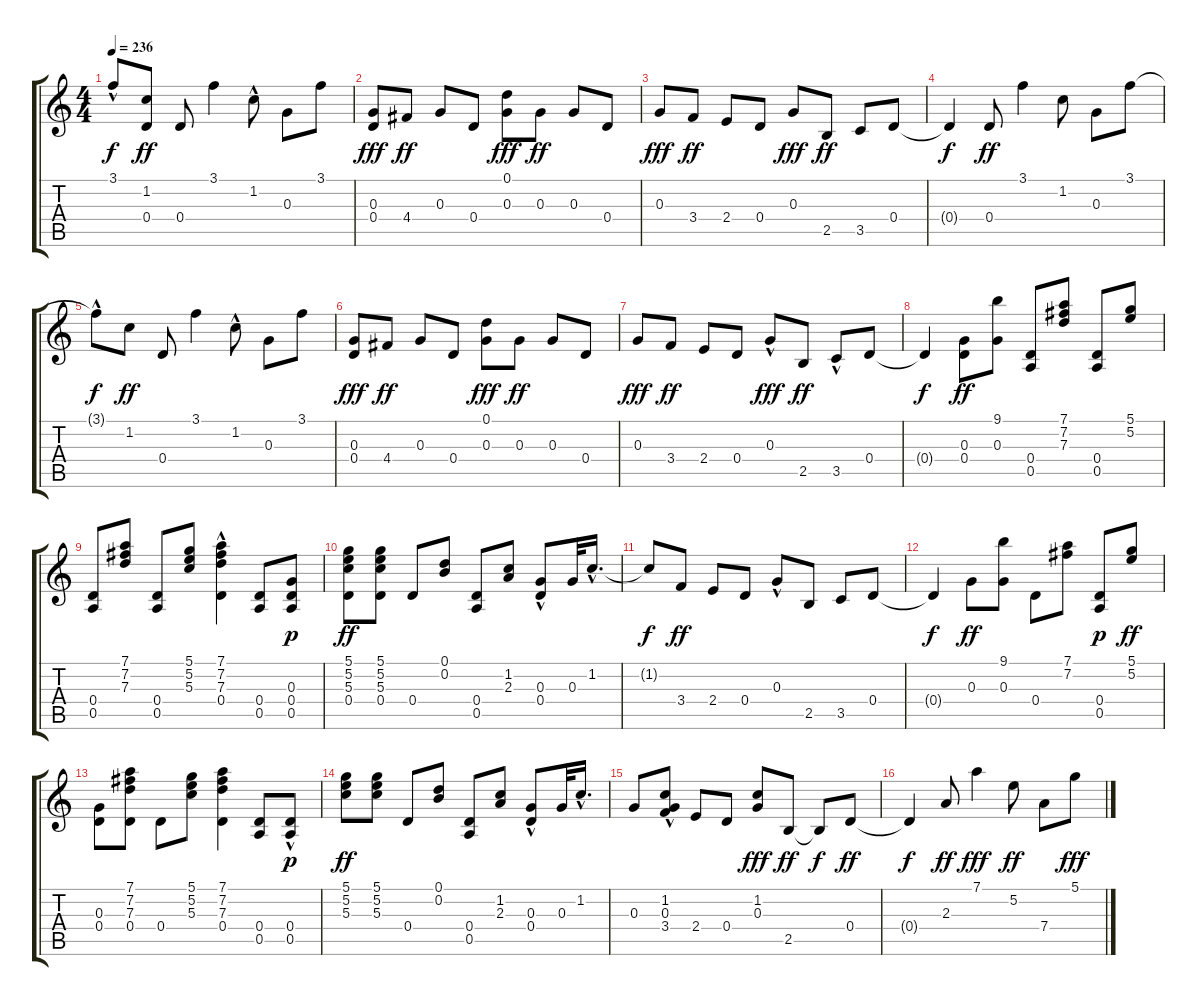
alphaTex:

\track "" {instrument acousticguitarsteel}
\staff {score tabs}
\tuning (D4 B3 G3 D3 A2 D2) {hide}
\ts (4 4)
\tempo 236
\clef g2
\ks c
3.1{hac t}.8{dy f} (1.2 0.4).8{dy ff} 0.4.8 3.1.4 1.2{hac}.8 0.3.8 3.1.8 |
(0.3 0.4).8{dy fff} 4.4.8{dy ff} 0.3.8 0.4.8 (0.1 0.3).8{dy fff} 0.3.8{dy ff} 0.3.8 0.4.8 |
0.3.8{dy fff} 3.4.8{dy ff} 2.4.8 0.4.8 0.3.8{dy fff} 2.5.8{dy ff} 3.5.8 0.4.8 |
0.4{t}.4{dy f} 0.4.8{dy ff} 3.1.4 1.2.8 0.3.8 3.1.8 |
3.1{hac t}.8{dy f} 1.2.8{dy ff} 0.4.8 3.1.4 1.2{hac}.8 0.3.8 3.1.8 |
(0.3 0.4).8{dy fff} 4.4.8{dy ff} 0.3.8 0.4.8 (0.1 0.3).8{dy fff} 0.3.8{dy ff} 0.3.8 0.4.8 |
0.3.8{dy fff} 3.4.8{dy ff} 2.4.8 0.4.8 0.3{hac}.8{dy fff} 2.5.8{dy ff} 3.5{hac}.8 0.4.8 |
0.4{t}.4{dy f} (0.3 0.4).8{dy ff} (9.1 0.3).8 (0.4 0.5).8 (7.1 7.2 7.3).8 (0.4 0.5).8 (5.1 5.2).8 |
(0.4 0.5).8 (7.1 7.2 7.3).8 (0.4 0.5).8 (5.1 5.2 5.3).8 (7.1 7.2 7.3{hac} 0.4).4 (0.4 0.5).8 (0.3 0.4 0.5).8{dy p} |
(5.1 5.2 5.3 0.4).8{dy ff} (5.1 5.2 5.3 0.4).8 0.4.8 (0.1 0.2).8 (0.4 0.5).8 (1.2 2.3).8 (0.3 0.4{hac}).8 0.3.32 1.2{hac}.16{d} |
1.2{t}.8{dy f} 3.4.8{dy ff} 2.4.8 0.4.8 0.3{hac}.8 2.5.8 3.5.8 0.4.8 |
0.4{t}.4{dy f} 0.3.8{dy ff} (9.1 0.3).8 0.4.8 (7.1 7.2).8 (0.4 0.5).8{dy p} (5.1 5.2).8{dy ff} |
(0.3 0.4).8 (7.1 7.2 7.3 0.4).8 0.4.8 (5.1 5.2 5.3).8 (7.1 7.2 7.3 0.4).4 (0.4 0.5).8 (0.4{hac} 0.5).8{dy p} |
(5.1 5.2 5.3).8{dy ff} (5.1 5.2 5.3).8 0.4.8 (0.1 0.2).8 (0.4 0.5).8 (1.2 2.3).8 (0.3 0.4{hac}).8 0.3.32 1.2{hac}.16{d} |
0.3.8 (1.2{hac} 0.3 3.4).8 2.4.8 0.4.8 (1.2 0.3).8{dy fff} 2.5.8{dy ff} 2.5{t}.8{dy f} 0.4.8{dy ff} |
0.4{t}.4{dy f} 2.3.8{dy ff} 7.1.4{dy fff} 5.2.8{dy ff} 7.4.8 5.1.8{dy fff}
